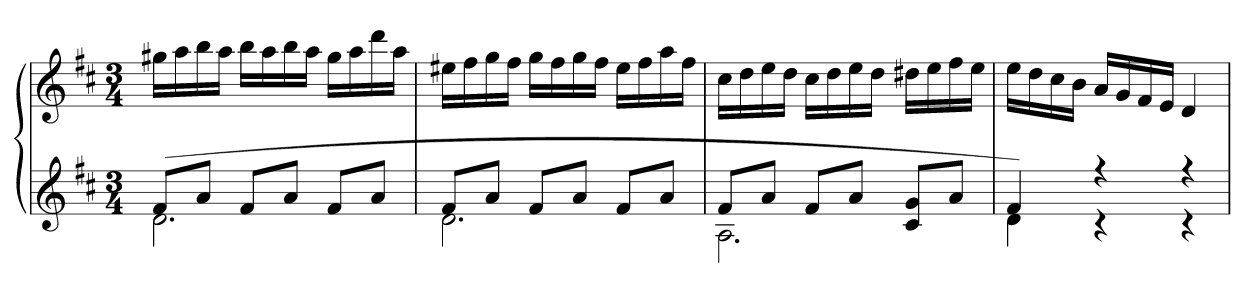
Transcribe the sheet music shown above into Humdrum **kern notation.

**kern	**kern
*part1	*part1
*staff2	*staff1
*clefG2	*clefG2
*k[f#c#]	*k[f#c#]
*M3/4	*M3/4
=	=
*^	*
(8f#L	2.d	16gg#XLL
.	.	16aa
8aJ	.	16bb
.	.	16aaJJ
8f#L	.	16bbLL
.	.	16aa
8aJ	.	16bb
.	.	16aaJJ
8f#L	.	16gg#LL
.	.	16aa
8aJ	.	16ddd
.	.	16aaJJ
=	=	=
8f#L	2.d	16ee#XLL
.	.	16ff#
8aJ	.	16gg
.	.	16ff#JJ
8f#L	.	16ggLL
.	.	16ff#
8aJ	.	16gg
.	.	16ff#JJ
8f#L	.	16ee#LL
.	.	16ff#
8aJ	.	16aa
.	.	16ff#JJ
=	=	=
8f#L	2.A	16cc#LL
.	.	16dd
8aJ	.	16ee
.	.	16ddJJ
8f#L	.	16cc#LL
.	.	16dd
8aJ	.	16ee
.	.	16ddJJ
8c# 8gL	.	16dd#XLL
.	.	16ee
8aJ	.	16ff#
.	.	16eeJJ
=	=	=
4f#)	4d	16eeLL
.	.	16dd
.	.	16cc#
.	.	16bJJ
4r	4r	16aLL
.	.	16g
.	.	16f#
.	.	16eJJ
4r	4r	4d
*v	*v	*
=	=
*-	*-
